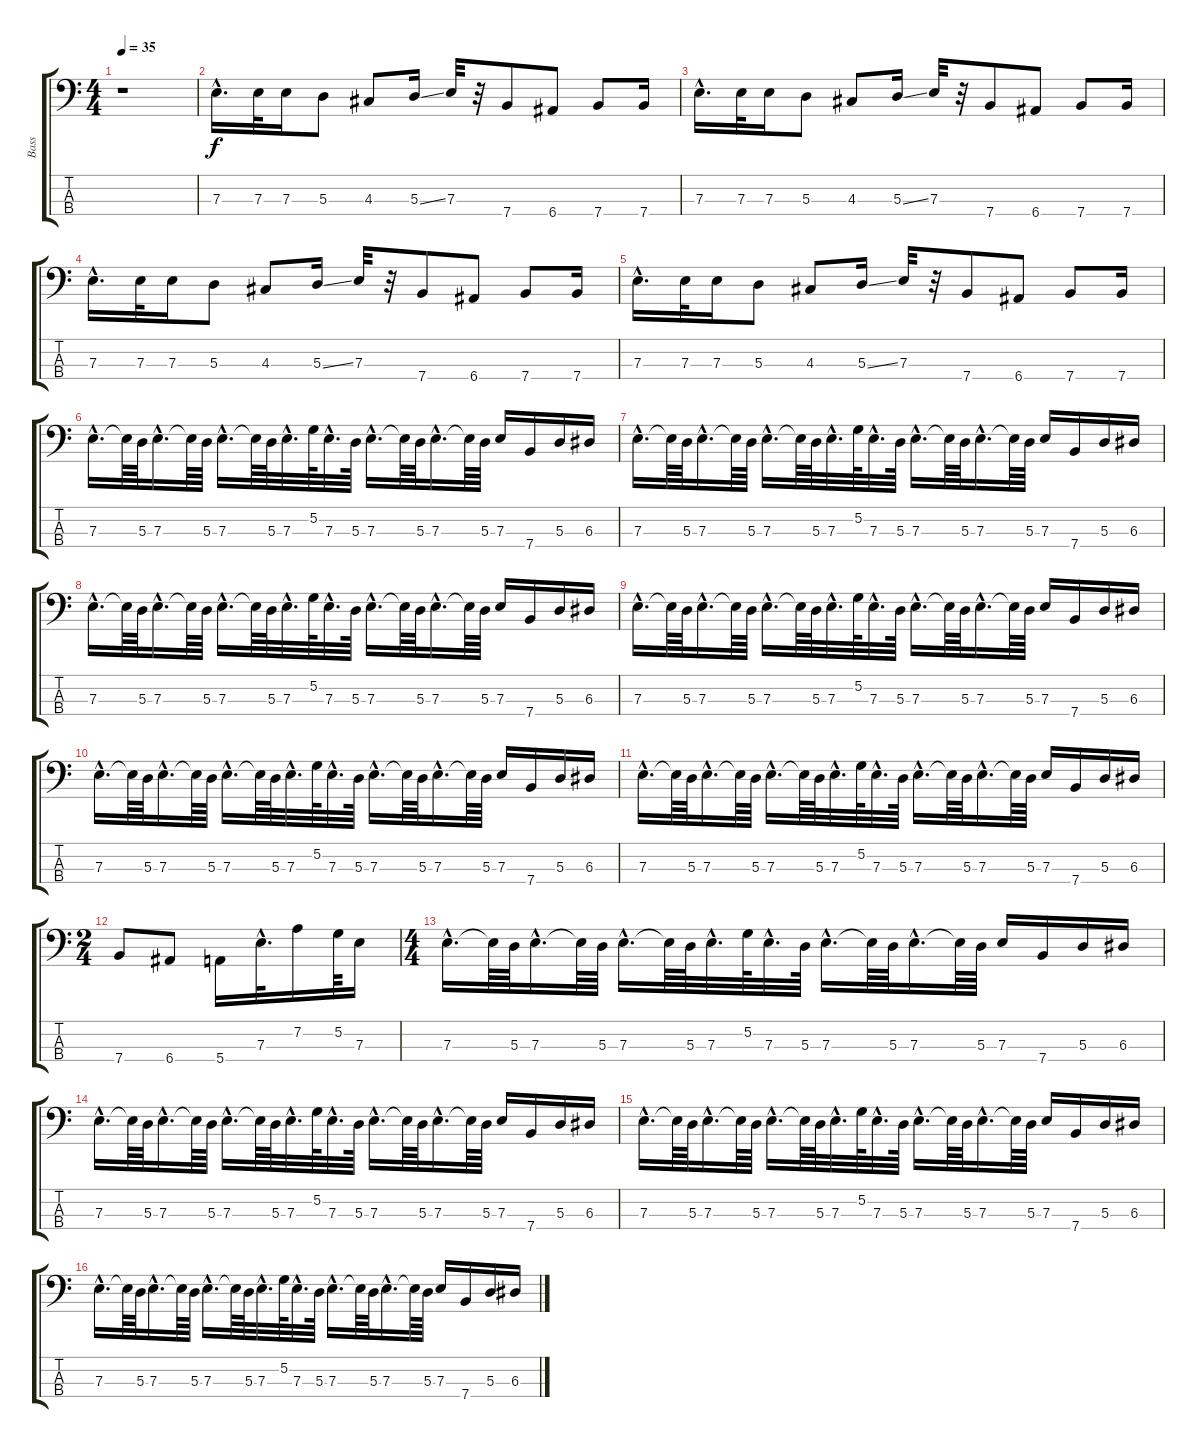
\track ("Bass" "Bass") {instrument slapbass2}
\staff {score tabs}
\tuning (G2 D2 A1 E1) {hide}
\ts (4 4)
\tempo 35
\clef f4
\ks c
r.1{dy f instrument slapbass2} |
7.3{hac}.16{d} 7.3.32 7.3.16 5.3.8 4.3.8 5.3{ss}.16 7.3.32 r.32 7.4.8 6.4.8 7.4.8 7.4.16 |
7.3{hac}.16{d} 7.3.32 7.3.16 5.3.8 4.3.8 5.3{ss}.16 7.3.32 r.32 7.4.8 6.4.8 7.4.8 7.4.16 |
7.3{hac}.16{d} 7.3.32 7.3.16 5.3.8 4.3.8 5.3{ss}.16 7.3.32 r.32 7.4.8 6.4.8 7.4.8 7.4.16 |
7.3{hac}.16{d} 7.3.32 7.3.16 5.3.8 4.3.8 5.3{ss}.16 7.3.32 r.32 7.4.8 6.4.8 7.4.8 7.4.16 |
7.3{hac}.16{d} 7.3{t}.64 5.3.64 7.3{hac}.16{d} 7.3{t}.64 5.3.64 7.3{hac}.16{d} 7.3{t}.64 5.3.64 7.3{hac}.32{d} 5.2.64 7.3{hac}.32{d} 5.3.64 7.3{hac}.16{d} 7.3{t}.64 5.3.64 7.3{hac}.16{d} 7.3{t}.64 5.3.64 7.3.16 7.4.16 5.3.16 6.3.16 |
7.3{hac}.16{d} 7.3{t}.64 5.3.64 7.3{hac}.16{d} 7.3{t}.64 5.3.64 7.3{hac}.16{d} 7.3{t}.64 5.3.64 7.3{hac}.32{d} 5.2.64 7.3{hac}.32{d} 5.3.64 7.3{hac}.16{d} 7.3{t}.64 5.3.64 7.3{hac}.16{d} 7.3{t}.64 5.3.64 7.3.16 7.4.16 5.3.16 6.3.16 |
7.3{hac}.16{d} 7.3{t}.64 5.3.64 7.3{hac}.16{d} 7.3{t}.64 5.3.64 7.3{hac}.16{d} 7.3{t}.64 5.3.64 7.3{hac}.32{d} 5.2.64 7.3{hac}.32{d} 5.3.64 7.3{hac}.16{d} 7.3{t}.64 5.3.64 7.3{hac}.16{d} 7.3{t}.64 5.3.64 7.3.16 7.4.16 5.3.16 6.3.16 |
7.3{hac}.16{d} 7.3{t}.64 5.3.64 7.3{hac}.16{d} 7.3{t}.64 5.3.64 7.3{hac}.16{d} 7.3{t}.64 5.3.64 7.3{hac}.32{d} 5.2.64 7.3{hac}.32{d} 5.3.64 7.3{hac}.16{d} 7.3{t}.64 5.3.64 7.3{hac}.16{d} 7.3{t}.64 5.3.64 7.3.16 7.4.16 5.3.16 6.3.16 |
7.3{hac}.16{d} 7.3{t}.64 5.3.64 7.3{hac}.16{d} 7.3{t}.64 5.3.64 7.3{hac}.16{d} 7.3{t}.64 5.3.64 7.3{hac}.32{d} 5.2.64 7.3{hac}.32{d} 5.3.64 7.3{hac}.16{d} 7.3{t}.64 5.3.64 7.3{hac}.16{d} 7.3{t}.64 5.3.64 7.3.16 7.4.16 5.3.16 6.3.16 |
7.3{hac}.16{d} 7.3{t}.64 5.3.64 7.3{hac}.16{d} 7.3{t}.64 5.3.64 7.3{hac}.16{d} 7.3{t}.64 5.3.64 7.3{hac}.32{d} 5.2.64 7.3{hac}.32{d} 5.3.64 7.3{hac}.16{d} 7.3{t}.64 5.3.64 7.3{hac}.16{d} 7.3{t}.64 5.3.64 7.3.16 7.4.16 5.3.16 6.3.16 |
\ts (2 4)
7.4.8 6.4.8 5.4.16 7.3{hac}.32{d} 7.2.16 5.2.64 7.3.16 |
\ts (4 4)
7.3{hac}.16{d} 7.3{t}.64 5.3.64 7.3{hac}.16{d} 7.3{t}.64 5.3.64 7.3{hac}.16{d} 7.3{t}.64 5.3.64 7.3{hac}.32{d} 5.2.64 7.3{hac}.32{d} 5.3.64 7.3{hac}.16{d} 7.3{t}.64 5.3.64 7.3{hac}.16{d} 7.3{t}.64 5.3.64 7.3.16 7.4.16 5.3.16 6.3.16 |
7.3{hac}.16{d} 7.3{t}.64 5.3.64 7.3{hac}.16{d} 7.3{t}.64 5.3.64 7.3{hac}.16{d} 7.3{t}.64 5.3.64 7.3{hac}.32{d} 5.2.64 7.3{hac}.32{d} 5.3.64 7.3{hac}.16{d} 7.3{t}.64 5.3.64 7.3{hac}.16{d} 7.3{t}.64 5.3.64 7.3.16 7.4.16 5.3.16 6.3.16 |
7.3{hac}.16{d} 7.3{t}.64 5.3.64 7.3{hac}.16{d} 7.3{t}.64 5.3.64 7.3{hac}.16{d} 7.3{t}.64 5.3.64 7.3{hac}.32{d} 5.2.64 7.3{hac}.32{d} 5.3.64 7.3{hac}.16{d} 7.3{t}.64 5.3.64 7.3{hac}.16{d} 7.3{t}.64 5.3.64 7.3.16 7.4.16 5.3.16 6.3.16 |
7.3{hac}.16{d} 7.3{t}.64 5.3.64 7.3{hac}.16{d} 7.3{t}.64 5.3.64 7.3{hac}.16{d} 7.3{t}.64 5.3.64 7.3{hac}.32{d} 5.2.64 7.3{hac}.32{d} 5.3.64 7.3{hac}.16{d} 7.3{t}.64 5.3.64 7.3{hac}.16{d} 7.3{t}.64 5.3.64 7.3.16 7.4.16 5.3.16 6.3.16
